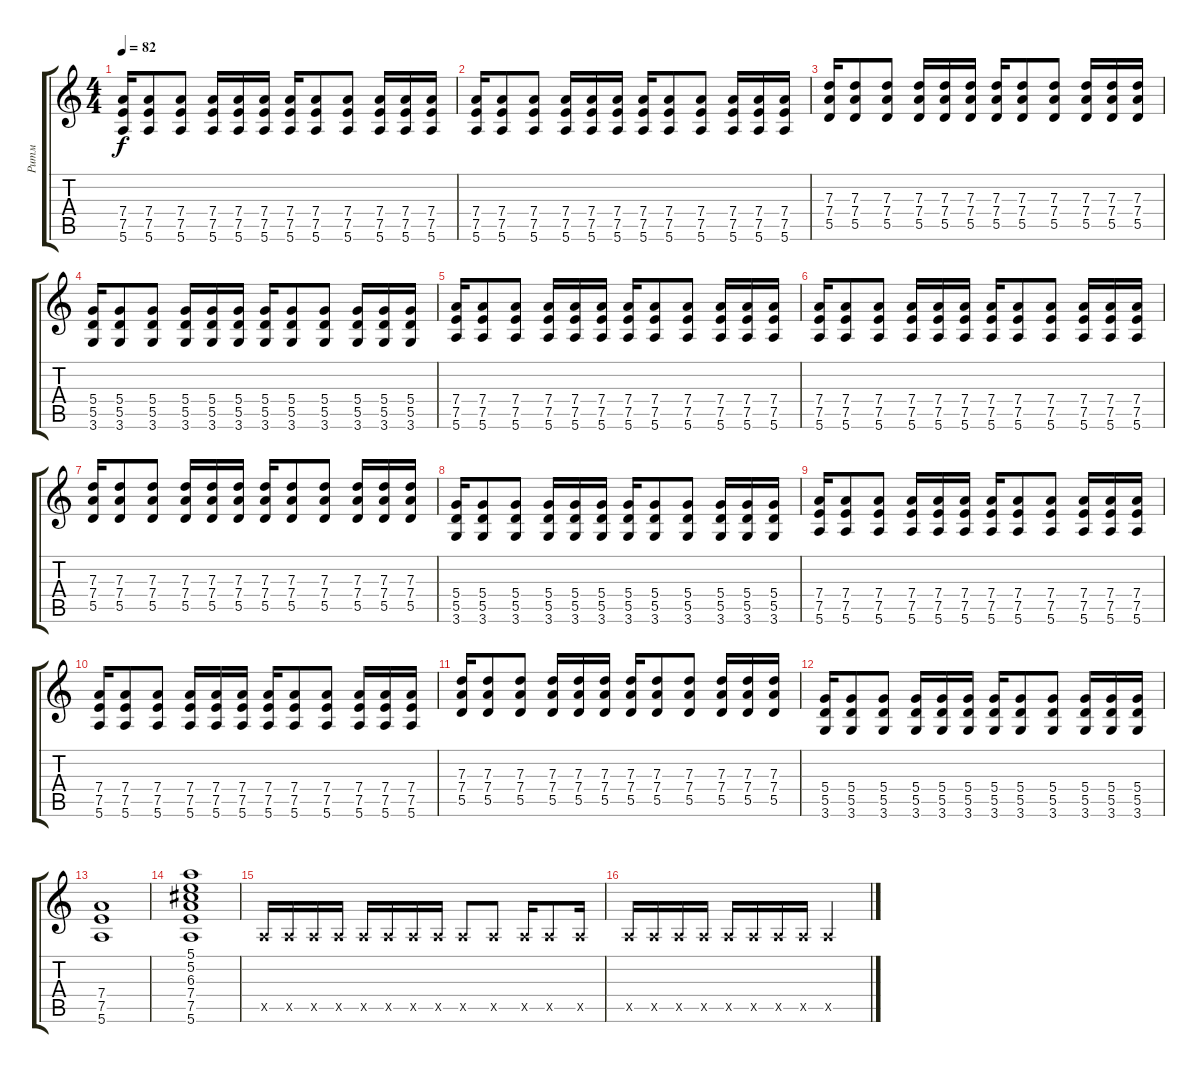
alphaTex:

\track ("Ритм" "Ритм") {instrument acousticguitarsteel}
\staff {score tabs}
\tuning (E4 B3 G3 D3 A2 E2) {hide}
\ts (4 4)
\tempo 82
\clef g2
\ks c
(7.4 7.5 5.6).16{dy f} (7.4 7.5 5.6).8 (7.4 7.5 5.6).8 (7.4 7.5 5.6).16 (7.4 7.5 5.6).16 (7.4 7.5 5.6).16 (7.4 7.5 5.6).16 (7.4 7.5 5.6).8 (7.4 7.5 5.6).8 (7.4 7.5 5.6).16 (7.4 7.5 5.6).16 (7.4 7.5 5.6).16 |
(7.4 7.5 5.6).16 (7.4 7.5 5.6).8 (7.4 7.5 5.6).8 (7.4 7.5 5.6).16 (7.4 7.5 5.6).16 (7.4 7.5 5.6).16 (7.4 7.5 5.6).16 (7.4 7.5 5.6).8 (7.4 7.5 5.6).8 (7.4 7.5 5.6).16 (7.4 7.5 5.6).16 (7.4 7.5 5.6).16 |
(7.3 7.4 5.5).16 (7.3 7.4 5.5).8 (7.3 7.4 5.5).8 (7.3 7.4 5.5).16 (7.3 7.4 5.5).16 (7.3 7.4 5.5).16 (7.3 7.4 5.5).16 (7.3 7.4 5.5).8 (7.3 7.4 5.5).8 (7.3 7.4 5.5).16 (7.3 7.4 5.5).16 (7.3 7.4 5.5).16 |
(5.4 5.5 3.6).16 (5.4 5.5 3.6).8 (5.4 5.5 3.6).8 (5.4 5.5 3.6).16 (5.4 5.5 3.6).16 (5.4 5.5 3.6).16 (5.4 5.5 3.6).16 (5.4 5.5 3.6).8 (5.4 5.5 3.6).8 (5.4 5.5 3.6).16 (5.4 5.5 3.6).16 (5.4 5.5 3.6).16 |
(7.4 7.5 5.6).16 (7.4 7.5 5.6).8 (7.4 7.5 5.6).8 (7.4 7.5 5.6).16 (7.4 7.5 5.6).16 (7.4 7.5 5.6).16 (7.4 7.5 5.6).16 (7.4 7.5 5.6).8 (7.4 7.5 5.6).8 (7.4 7.5 5.6).16 (7.4 7.5 5.6).16 (7.4 7.5 5.6).16 |
(7.4 7.5 5.6).16 (7.4 7.5 5.6).8 (7.4 7.5 5.6).8 (7.4 7.5 5.6).16 (7.4 7.5 5.6).16 (7.4 7.5 5.6).16 (7.4 7.5 5.6).16 (7.4 7.5 5.6).8 (7.4 7.5 5.6).8 (7.4 7.5 5.6).16 (7.4 7.5 5.6).16 (7.4 7.5 5.6).16 |
(7.3 7.4 5.5).16 (7.3 7.4 5.5).8 (7.3 7.4 5.5).8 (7.3 7.4 5.5).16 (7.3 7.4 5.5).16 (7.3 7.4 5.5).16 (7.3 7.4 5.5).16 (7.3 7.4 5.5).8 (7.3 7.4 5.5).8 (7.3 7.4 5.5).16 (7.3 7.4 5.5).16 (7.3 7.4 5.5).16 |
(5.4 5.5 3.6).16 (5.4 5.5 3.6).8 (5.4 5.5 3.6).8 (5.4 5.5 3.6).16 (5.4 5.5 3.6).16 (5.4 5.5 3.6).16 (5.4 5.5 3.6).16 (5.4 5.5 3.6).8 (5.4 5.5 3.6).8 (5.4 5.5 3.6).16 (5.4 5.5 3.6).16 (5.4 5.5 3.6).16 |
(7.4 7.5 5.6).16 (7.4 7.5 5.6).8 (7.4 7.5 5.6).8 (7.4 7.5 5.6).16 (7.4 7.5 5.6).16 (7.4 7.5 5.6).16 (7.4 7.5 5.6).16 (7.4 7.5 5.6).8 (7.4 7.5 5.6).8 (7.4 7.5 5.6).16 (7.4 7.5 5.6).16 (7.4 7.5 5.6).16 |
(7.4 7.5 5.6).16 (7.4 7.5 5.6).8 (7.4 7.5 5.6).8 (7.4 7.5 5.6).16 (7.4 7.5 5.6).16 (7.4 7.5 5.6).16 (7.4 7.5 5.6).16 (7.4 7.5 5.6).8 (7.4 7.5 5.6).8 (7.4 7.5 5.6).16 (7.4 7.5 5.6).16 (7.4 7.5 5.6).16 |
(7.3 7.4 5.5).16 (7.3 7.4 5.5).8 (7.3 7.4 5.5).8 (7.3 7.4 5.5).16 (7.3 7.4 5.5).16 (7.3 7.4 5.5).16 (7.3 7.4 5.5).16 (7.3 7.4 5.5).8 (7.3 7.4 5.5).8 (7.3 7.4 5.5).16 (7.3 7.4 5.5).16 (7.3 7.4 5.5).16 |
(5.4 5.5 3.6).16 (5.4 5.5 3.6).8 (5.4 5.5 3.6).8 (5.4 5.5 3.6).16 (5.4 5.5 3.6).16 (5.4 5.5 3.6).16 (5.4 5.5 3.6).16 (5.4 5.5 3.6).8 (5.4 5.5 3.6).8 (5.4 5.5 3.6).16 (5.4 5.5 3.6).16 (5.4 5.5 3.6).16 |
(7.4 7.5 5.6).1 |
(5.1 5.2 6.3 7.4 7.5 5.6).1 |
0.5{x}.16 0.5{x}.16 0.5{x}.16 0.5{x}.16 0.5{x}.16 0.5{x}.16 0.5{x}.16 0.5{x}.16 0.5{x}.8 0.5{x}.8 0.5{x}.16 0.5{x}.8 0.5{x}.16 |
0.5{x}.16 0.5{x}.16 0.5{x}.16 0.5{x}.16 0.5{x}.16 0.5{x}.16 0.5{x}.16 0.5{x}.16 0.5{x}.2
